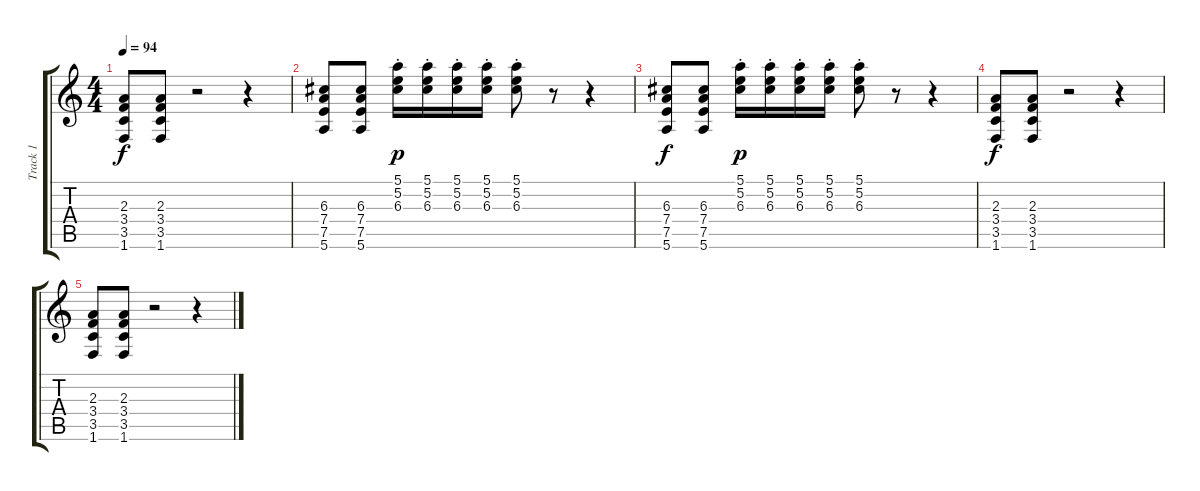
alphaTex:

\track ("Track 1" "Track 1") {instrument overdrivenguitar}
\staff {score tabs}
\tuning (E4 B3 G3 D3 A2 E2) {hide}
\ts (4 4)
\tempo 94
\clef g2
\ks c
(2.3 3.4 3.5 1.6).8{dy f} (2.3 3.4 3.5 1.6).8 r.2 r.4 |
(6.3 7.4 7.5 5.6).8 (6.3 7.4 7.5 5.6).8 (5.1{st} 5.2{st} 6.3).16{dy p} (5.1{st} 5.2{st} 6.3).16 (5.1{st} 5.2{st} 6.3).16 (5.1{st} 5.2{st} 6.3).16 (5.1{st} 5.2{st} 6.3{st}).8 r.8 r.4 |
(6.3 7.4 7.5 5.6).8{dy f} (6.3 7.4 7.5 5.6).8 (5.1{st} 5.2{st} 6.3).16{dy p} (5.1{st} 5.2{st} 6.3).16 (5.1{st} 5.2{st} 6.3).16 (5.1{st} 5.2{st} 6.3).16 (5.1{st} 5.2{st} 6.3{st}).8 r.8 r.4 |
(2.3 3.4 3.5 1.6).8{dy f} (2.3 3.4 3.5 1.6).8 r.2 r.4 |
(2.3 3.4 3.5 1.6).8 (2.3 3.4 3.5 1.6).8 r.2 r.4
